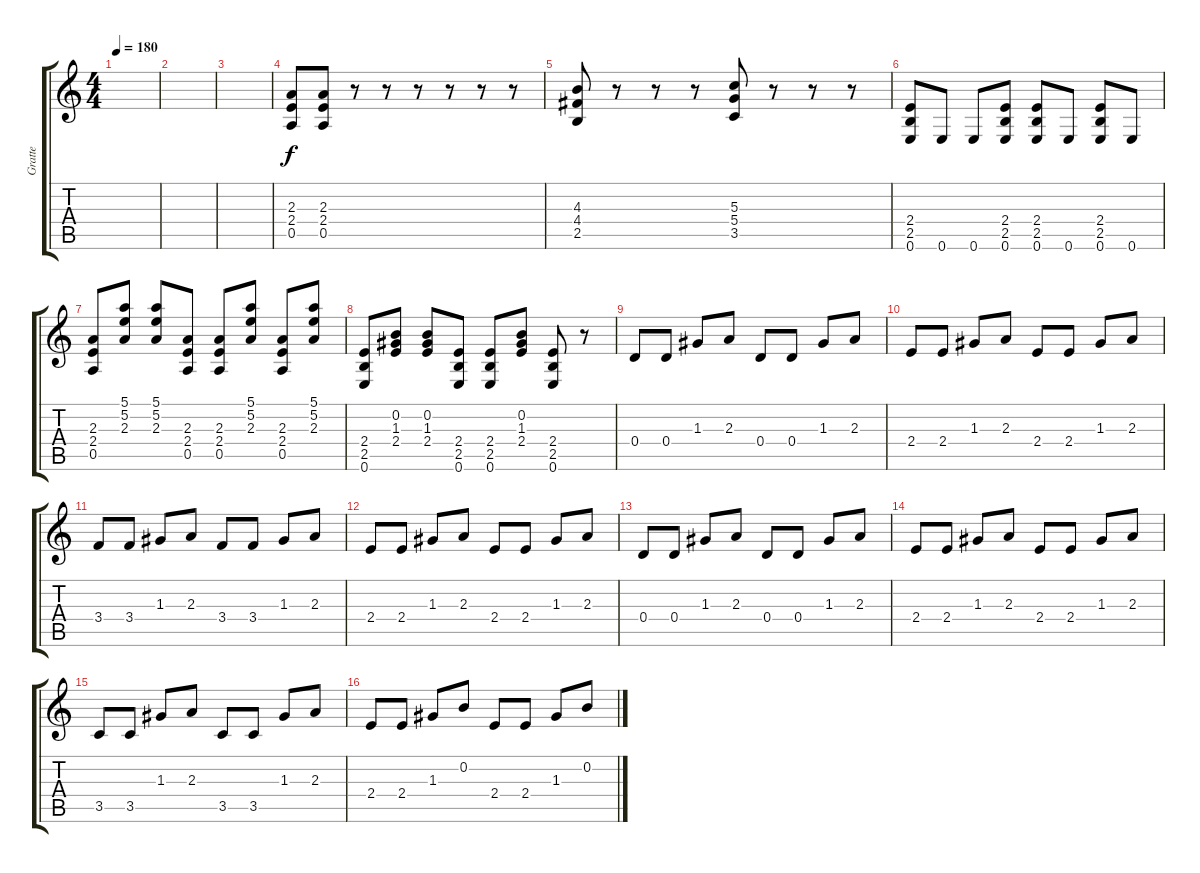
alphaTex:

\track ("Gratte" "Gratte") {instrument distortionguitar}
\staff {score tabs}
\tuning (E4 B3 G3 D3 A2 E2) {hide}
\ts (4 4)
\tempo 180
\clef g2
\ks c
|
|
|
(2.3 2.4 0.5).8 (2.3 2.4 0.5).8 r.8 r.8 r.8 r.8 r.8 r.8 |
(4.3 4.4 2.5).8 r.8 r.8 r.8 (5.3 5.4 3.5).8 r.8 r.8 r.8 |
(2.4 2.5 0.6).8 0.6.8 0.6.8 (2.4 2.5 0.6).8 (2.4 2.5 0.6).8 0.6.8 (2.4 2.5 0.6).8 0.6.8 |
(2.3 2.4 0.5).8 (5.1 5.2 2.3).8 (5.1 5.2 2.3).8 (2.3 2.4 0.5).8 (2.3 2.4 0.5).8 (5.1 5.2 2.3).8 (2.3 2.4 0.5).8 (5.1 5.2 2.3).8 |
(2.4 2.5 0.6).8 (0.2 1.3 2.4).8 (0.2 1.3 2.4).8 (2.4 2.5 0.6).8 (2.4 2.5 0.6).8 (0.2 1.3 2.4).8 (2.4 2.5 0.6).8 r.8 |
0.4.8 0.4.8 1.3.8 2.3.8 0.4.8 0.4.8 1.3.8 2.3.8 |
2.4.8 2.4.8 1.3.8 2.3.8 2.4.8 2.4.8 1.3.8 2.3.8 |
3.4.8 3.4.8 1.3.8 2.3.8 3.4.8 3.4.8 1.3.8 2.3.8 |
2.4.8 2.4.8 1.3.8 2.3.8 2.4.8 2.4.8 1.3.8 2.3.8 |
0.4.8 0.4.8 1.3.8 2.3.8 0.4.8 0.4.8 1.3.8 2.3.8 |
2.4.8 2.4.8 1.3.8 2.3.8 2.4.8 2.4.8 1.3.8 2.3.8 |
3.5.8 3.5.8 1.3.8 2.3.8 3.5.8 3.5.8 1.3.8 2.3.8 |
2.4.8 2.4.8 1.3.8 0.2.8 2.4.8 2.4.8 1.3.8 0.2.8
